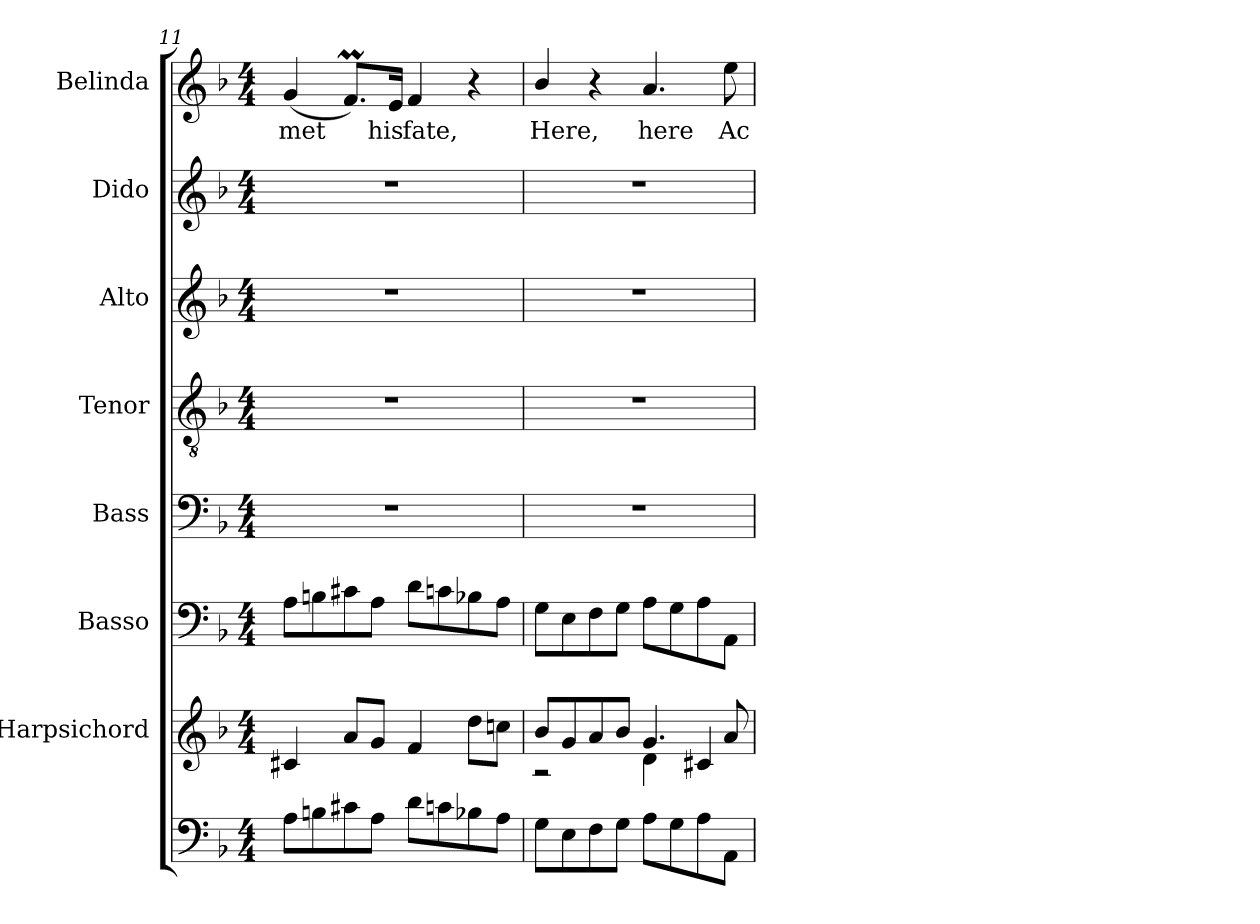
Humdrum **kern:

**kern	**kern	**kern	**kern	**kern	**kern	**kern	**kern	**text
*part8	*part7	*part6	*part5	*part4	*part3	*part2	*part1	*part1
*staff8	*staff7	*staff6	*staff5	*staff4	*staff3	*staff2	*staff1	*staff1
*	*I"Harpsichord	*I"Basso	*I"Bass	*I"Tenor	*I"Alto	*I"Dido	*I"Belinda	*
*	*	*	*I'B.	*I'T.	*I'A.	*	*	*
*clefF4	*clefG2	*clefF4	*clefF4	*clefGv2	*clefG2	*clefG2	*clefG2	*
*	*	*	*	*ITrd7c12	*	*	*	*
*k[b-]	*k[b-]	*k[b-]	*k[b-]	*k[b-]	*k[b-]	*k[b-]	*k[b-]	*
*F:	*F:	*F:	*F:	*F:	*F:	*F:	*F:	*
*M4/4	*M4/4	*M4/4	*M4/4	*M4/4	*M4/4	*M4/4	*M4/4	*
=11	=11	=11	=11	=11	=11	=11	=11	=11
!	!	!	!	!	!	!	!	!LO:LY:b:color=#000000
8Ai\L	4c#Xi/	8Ai\L	1r	1r	1r	1r	(4gi/	met
8Bni\	.	8Bni\	.	.	.	.	.	.
8c#Xi\	8ai/L	8c#Xi\	.	.	.	.	8.fMi/L)	.
8Ai\J	8gi/J	8Ai\J	.	.	.	.	.	.
!	!	!	!	!	!	!	!	!LO:LY:b:color=#000000
.	.	.	.	.	.	.	16ei/Jk	his
!	!	!	!	!	!	!	!	!LO:LY:b:color=#000000
8di\L	4fi/	8di\L	.	.	.	.	4fi/	fate,
8cni\	.	8cni\	.	.	.	.	.	.
8B-Xi\	8ddi\L	8B-Xi\	.	.	.	.	4r	.
8Ai\J	8ccni\J	8Ai\J	.	.	.	.	.	.
=12	=12	=12	=12	=12	=12	=12	=12	=12
*	*^	*	*	*	*	*	*	*
!	!	!	!	!	!	!	!	!	!LO:LY:b:color=#000000
8Gi\L	8b-i/L	2r	8Gi\L	1r	1r	1r	1r	4b-i/	Here,
8Ei\	8gi/	.	8Ei\	.	.	.	.	.	.
8Fi\	8ai/	.	8Fi\	.	.	.	.	4r	.
8Gi\J	8b-i/J	.	8Gi\J	.	.	.	.	.	.
!	!	!	!	!	!	!	!	!	!LO:LY:b:color=#000000
8Ai\L	4.gi/	4di\	8Ai\L	.	.	.	.	4.ai/	here
8Gi\	.	.	8Gi\	.	.	.	.	.	.
8Ai\	.	4c#Xi/	8Ai\	.	.	.	.	.	.
!	!	!	!	!	!	!	!	!	!LO:LY:b:color=#000000
8AAi\J	8ai/	.	8AAi\J	.	.	.	.	8eei\	Ac-
*	*v	*v	*	*	*	*	*	*	*
=	=	=	=	=	=	=	=	=
*-	*-	*-	*-	*-	*-	*-	*-	*-
